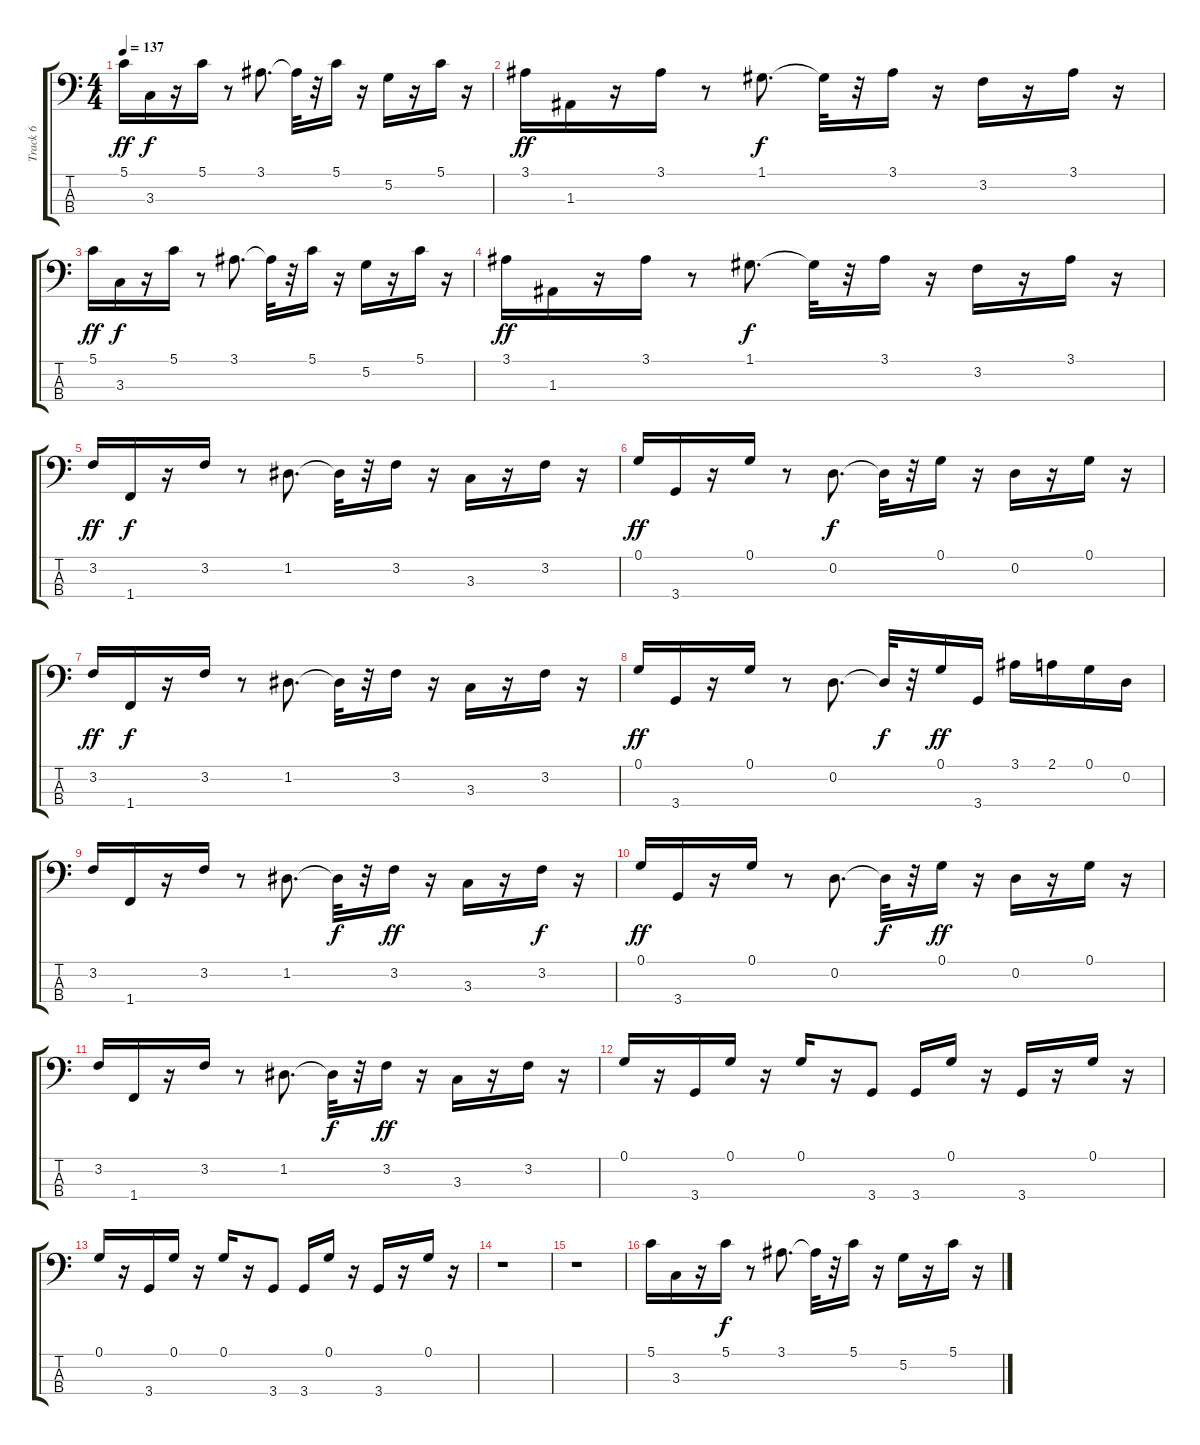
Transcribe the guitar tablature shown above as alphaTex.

\track ("Track 6" "Track 6") {instrument synthbass2}
\staff {score tabs}
\tuning (G2 D2 A1 E1) {hide}
\ts (4 4)
\tempo 137
\clef f4
\ks c
5.1.16{dy ff} 3.3.16{dy f} r.16 5.1.16 r.8 3.1.8{d} 3.1{t}.32 r.32 5.1.16 r.16 5.2.16 r.16 5.1.16 r.16 |
3.1.16{dy ff} 1.3.16 r.16 3.1.16 r.8 1.1.8{d dy f} 1.1{t}.32 r.32 3.1.16 r.16 3.2.16 r.16 3.1.16 r.16 |
5.1.16{dy ff} 3.3.16{dy f} r.16 5.1.16 r.8 3.1.8{d} 3.1{t}.32 r.32 5.1.16 r.16 5.2.16 r.16 5.1.16 r.16 |
3.1.16{dy ff} 1.3.16 r.16 3.1.16 r.8 1.1.8{d dy f} 1.1{t}.32 r.32 3.1.16 r.16 3.2.16 r.16 3.1.16 r.16 |
3.2.16{dy ff} 1.4.16{dy f} r.16 3.2.16 r.8 1.2.8{d} 1.2{t}.32 r.32 3.2.16 r.16 3.3.16 r.16 3.2.16 r.16 |
0.1.16{dy ff} 3.4.16 r.16 0.1.16 r.8 0.2.8{d dy f} 0.2{t}.32 r.32 0.1.16 r.16 0.2.16 r.16 0.1.16 r.16 |
3.2.16{dy ff} 1.4.16{dy f} r.16 3.2.16 r.8 1.2.8{d} 1.2{t}.32 r.32 3.2.16 r.16 3.3.16 r.16 3.2.16 r.16 |
0.1.16{dy ff} 3.4.16 r.16 0.1.16 r.8 0.2.8{d} 0.2{t}.32{dy f} r.32 0.1.16{dy ff} 3.4.16 3.1.16 2.1.16 0.1.16 0.2.16 |
3.2.16 1.4.16 r.16 3.2.16 r.8 1.2.8{d} 1.2{t}.32{dy f} r.32 3.2.16{dy ff} r.16 3.3.16 r.16 3.2.16{dy f} r.16 |
0.1.16{dy ff} 3.4.16 r.16 0.1.16 r.8 0.2.8{d} 0.2{t}.32{dy f} r.32 0.1.16{dy ff} r.16 0.2.16 r.16 0.1.16 r.16 |
3.2.16 1.4.16 r.16 3.2.16 r.8 1.2.8{d} 1.2{t}.32{dy f} r.32 3.2.16{dy ff} r.16 3.3.16 r.16 3.2.16 r.16 |
0.1.16 r.16 3.4.16 0.1.16 r.16 0.1.16 r.16 3.4.8 3.4.16 0.1.16 r.16 3.4.16 r.16 0.1.16 r.16 |
0.1.16 r.16 3.4.16 0.1.16 r.16 0.1.16 r.16 3.4.8 3.4.16 0.1.16 r.16 3.4.16 r.16 0.1.16 r.16 |
r.1 |
r.1 |
5.1.16 3.3.16 r.16 5.1.16{dy f} r.8 3.1.8{d} 3.1{t}.32 r.32 5.1.16 r.16 5.2.16 r.16 5.1.16 r.16
